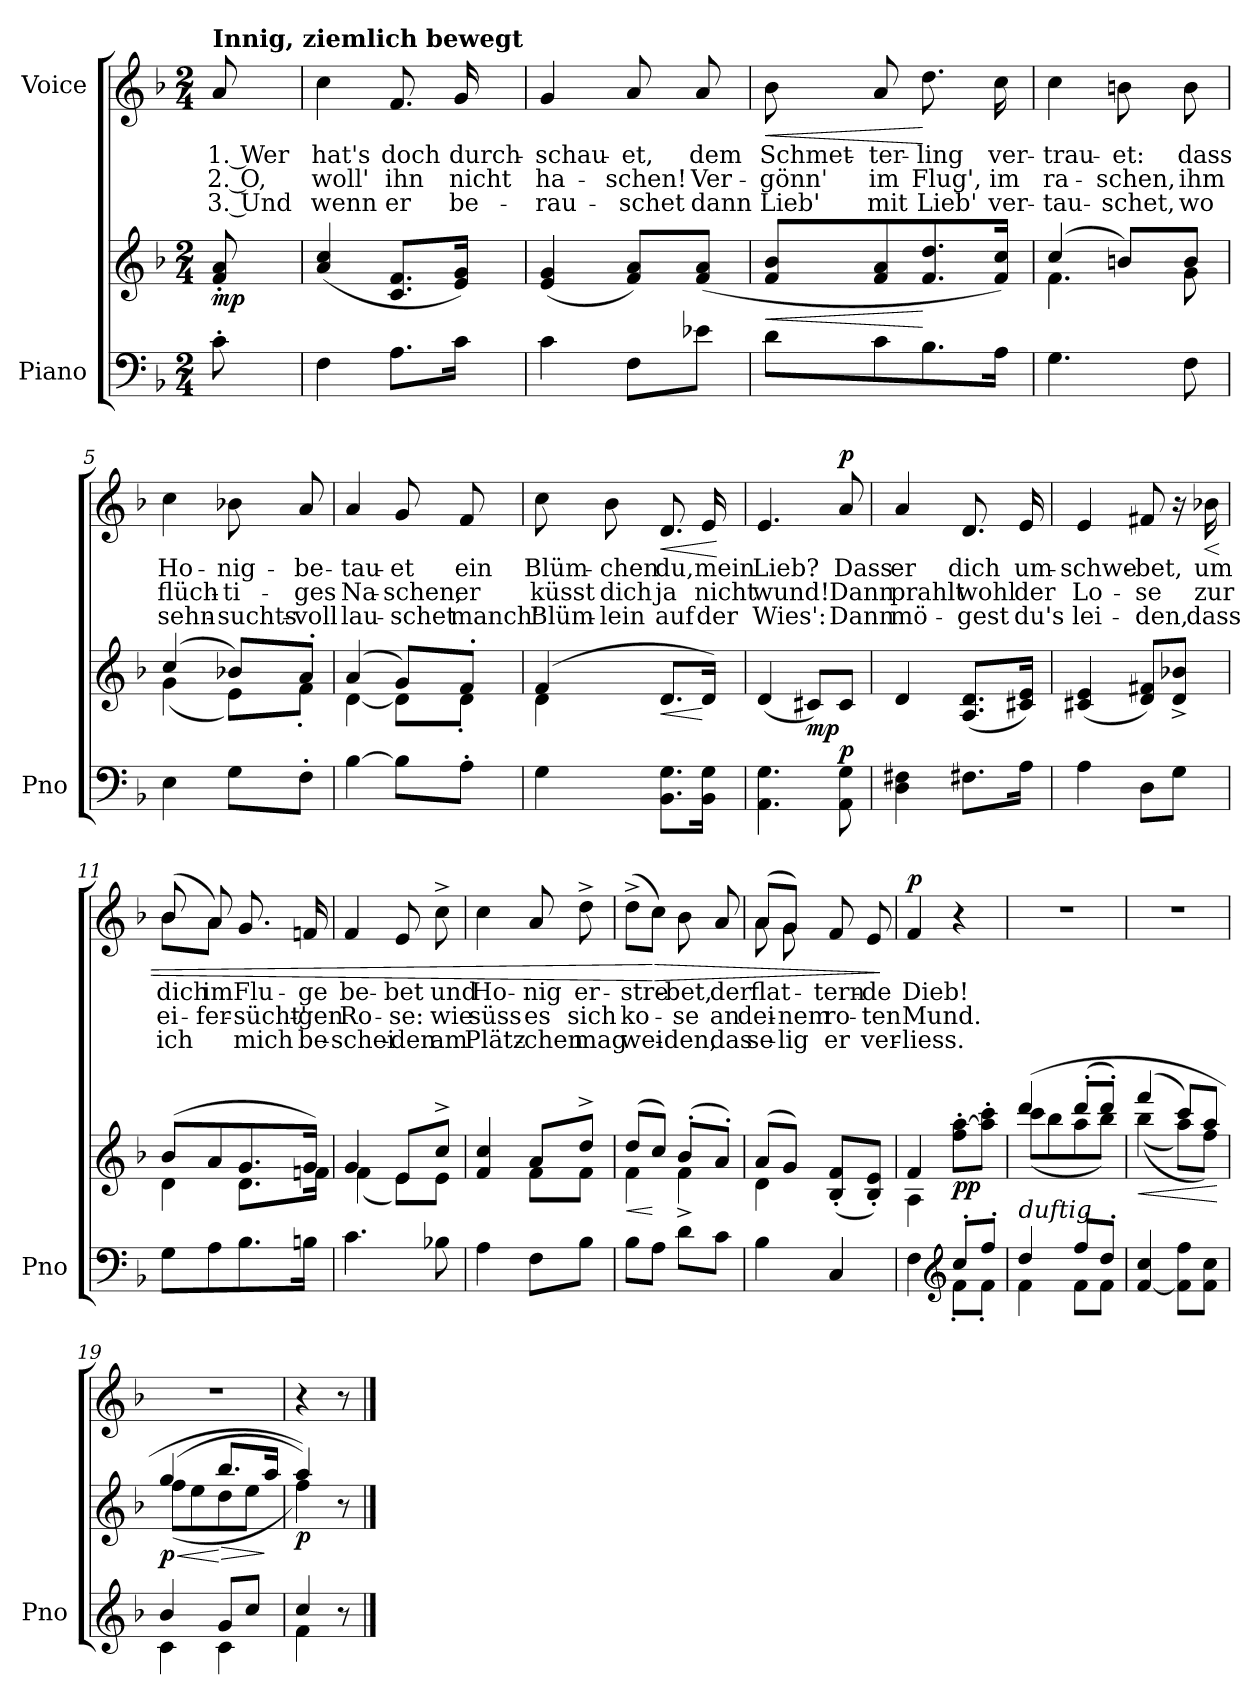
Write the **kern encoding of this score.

**kern	**kern	**dynam	**kern	**text	**text	**text	**dynam
*part2	*part2	*part2	*part1	*part1	*part1	*part1	*part1
*staff3	*staff2	*staff2/3	*staff1	*staff1	*staff1	*staff1	*staff1
*I"Piano	*	*	*I"Voice	*	*	*	*
*I'Pno	*	*	*	*	*	*	*
*clefF4	*clefG2	*	*clefG2	*	*	*	*
*k[b-]	*k[b-]	*	*k[b-]	*	*	*	*
*M2/4	*M2/4	*	*M2/4	*	*	*	*
=	=	=	=	=	=	=	=
!	!	!	!LO:TX:a:B:t=Innig, ziemlich bewegt	!	!	!	!
!	!	!LO:DY:b	!	!LO:LY:b	!LO:LY:b	!LO:LY:b	!
8c'\	8f/' 8a/'	mp	8a/	1. Wer	2. O,	3. Und	.
=1	=1	=1	=1	=1	=1	=1	=1
!	!	!	!	!LO:LY:b	!LO:LY:b	!LO:LY:b	!
4F\	(4a/ 4cc/	.	4cc\	hat's	woll'	wenn	.
!	!	!	!	!LO:LY:b	!LO:LY:b	!LO:LY:b	!
8.A\L	8.c/ 8.f/L	.	8.f/	doch	ihn	er	.
!	!	!	!	!LO:LY:b	!LO:LY:b	!LO:LY:b	!
16c\Jk	16e/ 16g/Jk)	.	16g/	durch-	nicht	be-	.
=2	=2	=2	=2	=2	=2	=2	=2
!	!	!	!	!LO:LY:b	!LO:LY:b	!LO:LY:b	!
4c\	(4e/ 4g/	.	4g/	-schau-	ha-	-rau-	.
!	!	!	!	!LO:LY:b	!LO:LY:b	!LO:LY:b	!
8F\L	8f/ 8a/L)	.	8a/	-et,	-schen!	-schet	.
!	!	!	!	!LO:LY:b	!LO:LY:b	!LO:LY:b	!
8e-X\J	(>8f/ 8a/J	.	8a/	dem	Ver-	dann	.
!!LO:LB:g=z
=3	=3	=3	=3	=3	=3	=3	=3
!	!	!LO:HP:b	!	!LO:LY:b	!LO:LY:b	!LO:LY:b	!LO:HP:b
8d\L	8f/ 8b-/L	<	8b-\	Schmet-	-gönn'	Lieb'	<
!	!	!	!	!LO:LY:b	!LO:LY:b	!LO:LY:b	!
8c\	8f/ 8a/	.	8a/	-ter-	im	mit	.
!	!	!	!	!LO:LY:b	!LO:LY:b	!LO:LY:b	!
8.B-\	8.f/ 8.dd/	[	8.dd\	-ling	Flug',	Lieb'	[
!	!	!	!	!LO:LY:b	!LO:LY:b	!LO:LY:b	!
16A\Jk	16f/ 16cc/Jk)	.	16cc\	ver-	im	ver-	.
=4	=4	=4	=4	=4	=4	=4	=4
*	*^	*	*	*	*	*	*
!	!	!	!	!	!LO:LY:b	!LO:LY:b	!LO:LY:b	!
4.G\	(4cc/	4.f\	.	4cc\	-trau-	ra-	-tau-	.
!	!	!	!	!	!LO:LY:b	!LO:LY:b	!LO:LY:b	!
.	8bn/L)	.	.	8bn\	-et:	-schen,	-schet,	.
!	!	!	!	!	!LO:LY:b	!LO:LY:b	!LO:LY:b	!
8F\	8b/J	8g\	.	8b\	dass	ihm	wo	.
=5	=5	=5	=5	=5	=5	=5	=5	=5
!	!	!	!	!	!LO:LY:b	!LO:LY:b	!LO:LY:b	!
4E\	(4cc/	(4g\	.	4cc\	Ho-	flüch-	sehn-	.
!	!	!	!	!	!LO:LY:b	!LO:LY:b	!LO:LY:b	!
8G\L	8b-X/L)	8e\L)	.	8b-X\	-nig-	-ti-	-suchts-	.
!	!	!	!	!	!LO:LY:b	!LO:LY:b	!LO:LY:b	!
8F'\J	8a'/J	8f'\J	.	8a/	-be-	-ges	-voll	.
!!LO:LB:g=z
=6	=6	=6	=6	=6	=6	=6	=6	=6
!	!	!	!	!	!LO:LY:b	!LO:LY:b	!LO:LY:b	!
[4B-\	(4a/	[4d\	.	4a/	-tau-	Na-	lau-	.
!	!	!	!	!	!LO:LY:b	!LO:LY:b	!LO:LY:b	!
8B-\L]	8g/L)	8d\L]	.	8g/	-et	-schen,	-schet	.
!	!	!	!	!	!LO:LY:b	!LO:LY:b	!LO:LY:b	!
8A'\J	8f'/J	8d'\J	.	8f/	ein	er	manch'	.
=7	=7	=7	=7	=7	=7	=7	=7	=7
!	!	!	!	!	!LO:LY:b	!LO:LY:b	!LO:LY:b	!
4G\	(4f/	4d\	.	8cc\	Blüm-	küsst	Blüm-	.
!	!	!	!	!	!LO:LY:b	!LO:LY:b	!LO:LY:b	!
.	.	.	.	8b-\	-chen	dich	-lein	.
!	!	!	!LO:HP:b	!	!LO:LY:b	!LO:LY:b	!LO:LY:b	!LO:HP:b
8.BB-\ 8.G\L	8.d/L	4ryy	<	8.d/	du,	ja	auf	<
!	!	!	!	!	!LO:LY:b	!LO:LY:b	!LO:LY:b	!
16BB-\ 16G\Jk	16d/Jk)	.	[	16e/	mein	nicht	der	.
*	*v	*v	*	*	*	*	*	*
.	.	.	.	.	.	.	[
=8	=8	=8	=8	=8	=8	=8	=8
!	!	!	!	!LO:LY:b	!LO:LY:b	!LO:LY:b	!
4.AA\ 4.G\	(4d/	.	4.e/	Lieb?	wund!	Wies':	.
!	!	!LO:DY:b	!	!	!	!	!
.	8c#X/L)	mp	.	.	.	.	.
!	!	!LO:DY:b	!	!LO:LY:b	!LO:LY:b	!LO:LY:b	!LO:DY:a
8AA\ 8G\	8c#/J	p	8a/	Dass	Dann	Dann	p
!!LO:PB:g=z
=9	=9	=9	=9	=9	=9	=9	=9
!	!	!	!	!LO:LY:b	!LO:LY:b	!LO:LY:b	!
4D\ 4F#X\	4d/	.	4a/	er	prahlt	mö-	.
!	!	!	!	!LO:LY:b	!LO:LY:b	!LO:LY:b	!
8.F#X\L	(8.A/ 8.d/L	.	8.d/	dich	wohl	-gest	.
!	!	!	!	!LO:LY:b	!LO:LY:b	!LO:LY:b	!
16A\Jk	16c#X/ 16e/Jk)	.	16e/	um-	der	du's	.
=10	=10	=10	=10	=10	=10	=10	=10
!	!	!	!	!LO:LY:b	!LO:LY:b	!LO:LY:b	!
4A\	(4c#X/ 4e/	.	4e/	-schwe-	Lo-	lei-	.
!	!	!	!	!LO:LY:b	!LO:LY:b	!LO:LY:b	!
8D\L	8d/ 8f#X/L)	.	8f#X/	-bet,	-se	-den,	.
8G\J	8d/^ 8b-X/^J	.	16r	.	.	.	.
!	!	!	!	!LO:LY:b	!LO:LY:b	!LO:LY:b	!LO:HP:b
.	.	.	16b-X\	um	zur	dass	<
=11	=11	=11	=11	=11	=11	=11	=11
*	*^	*	*	*	*	*	*
!	!	!	!	!	!LO:LY:b	!LO:LY:b	!LO:LY:b	!
*	*	*	*	*^	*	*	*	*
8G\L	(8b-/L	4d\	.	(8b-/	8b-\L	dich	ei-	ich	.
!	!	!	!	!	!	!LO:LY:b	!LO:LY:b	!	!
8A\	8a/	.	.	8a/)	8a\J	im	-fer-	.	.
!	!	!	!	!	!	!LO:LY:b	!LO:LY:b	!LO:LY:b	!
8.B-\	8.g/	8.d\L	.	8.g/	4rgyy	Flu-	-sücht'-	mich	.
!	!	!	!	!	!	!LO:LY:b	!LO:LY:b	!LO:LY:b	!
16Bn\Jk	16g/Jk)	16fn\Jk	.	16fn/	.	-ge	-gen	be-	.
*	*	*	*	*v	*v	*	*	*	*
!!LO:LB:g=z
=12	=12	=12	=12	=12	=12	=12	=12	=12
!	!	!	!	!	!LO:LY:b	!LO:LY:b	!LO:LY:b	!
4.c\	4g/	(4f\	.	4f/	be-	Ro-	-schei-	.
!	!	!	!	!	!LO:LY:b	!LO:LY:b	!LO:LY:b	!
.	8e/L	8e\L)	.	8e/	-bet	-se:	-den	.
!	!	!	!	!	!LO:LY:b	!LO:LY:b	!LO:LY:b	!
8B-X\	8cc^/J	8e\J	.	8cc^\	und	wie	am	.
=13	=13	=13	=13	=13	=13	=13	=13	=13
!	!	!	!	!	!LO:LY:b	!LO:LY:b	!LO:LY:b	!
4A\	4f/ 4cc/	4ryy	.	4cc\	Ho-	süss	Plätz-	.
!	!	!	!	!	!LO:LY:b	!LO:LY:b	!LO:LY:b	!
8F\L	8a/L	8f\L	.	8a/	-nig	es	-chen	.
!	!	!	!	!	!LO:LY:b	!LO:LY:b	!LO:LY:b	!
8B-\J	8dd^/J	8f\J	.	8dd^\	er-	sich	mag	.
=14	=14	=14	=14	=14	=14	=14	=14	=14
!	!	!	!LO:HP:b	!	!LO:LY:b	!LO:LY:b	!LO:LY:b	!
8B-\L	(8dd/L	4f\	<	(8dd^\L	-stre-	ko-	wei-	.
!	!	!	!	!	!	!	!	!LO:HP:n=1:b
8A\J	8cc/J)	.	[	8cc\J)	.	.	.	[ >
!	!	!	!	!	!LO:LY:b	!LO:LY:b	!LO:LY:b	!
8d\L	(8b-'/L	4f^\	.	8b-\	-bet,	-se	-den,	.
!	!	!	!	!	!LO:LY:b	!LO:LY:b	!LO:LY:b	!
8c\J	8a'/J)	.	.	8a/	der	an	das	.
!!LO:LB:g=z
=15	=15	=15	=15	=15	=15	=15	=15	=15
!	!	!	!	!	!LO:LY:b	!LO:LY:b	!LO:LY:b	!
*	*	*	*	*^	*	*	*	*
4B-\	(8a/L	4d\	.	(>8a/L	8a\	flat-	dei-	se-	.
!	!	!	!	!	!	!	!LO:LY:b	!LO:LY:b	!
.	8g/J)	.	.	8g/J)	8g\	.	-nem	-lig	.
!	!	!	!	!	!	!LO:LY:b	!LO:LY:b	!LO:LY:b	!
4C/	(8B-/' 8f/'L	4ryy	.	8f/	4reyy	-tern-	ro-	er	.
!	!	!	!	!	!	!LO:LY:b	!LO:LY:b	!LO:LY:b	!
.	8B-/' 8e/'J)	.	.	8e/	.	-de	-ten	ver-	.
*	*v	*v	*	*	*	*	*	*	*
*	*	*	*v	*v	*	*	*	*
.	.	.	.	.	.	.	]
=16	=16	=16	=16	=16	=16	=16	=16
*^	*^	*	*	*	*	*	*
!	!	!	!	!	!	!LO:LY:b	!LO:LY:b	!LO:LY:b	!LO:DY:a
4F\	4ryy	4f/	4A\	.	4f/	Dieb!	Mund.	-liess.	p
*clefG2	*	*	*	*	*	*	*	*	*
!	!	!	!	!LO:DY:b	!	!	!	!	!
8cc'/L	8f'\L	8ff\' [8aa\'L	4ryy	pp	4r	.	.	.	.
8ff'/J	8f'\J	8aa\]' 8ccc\'J	.	.	.	.	.	.	.
=17	=17	=17	=17	=17	=17	=17	=17	=17	=17
!LO:TX:a:i:t=duftig	!	!	!	!	!	!	!	!	!
4dd/	4f\	(4ddd/	(8ccc\L	.	2r	.	.	.	.
.	.	.	8bb-\	.	.	.	.	.	.
8ff'/L	8f\L	(8ddd'/L	8aa\	.	.	.	.	.	.
8dd'/J	8f\J	8ddd'/J)	8bb-\J)	.	.	.	.	.	.
!!LO:LB:g=z
=18	=18	=18	=18	=18	=18	=18	=18	=18	=18
!	!	!	!	!LO:HP:b	!	!	!	!	!
*v	*v	*	*	*	*	*	*	*	*
[4f/ 4cc/	(4fff/	((4bb-\	<	2r	.	.	.	.
8f\] 8ff\L	8ccc/L)	8aa\L)	.	.	.	.	.	.
8f\ 8cc\J	8aa/J	8ff\J)	.	.	.	.	.	.
*	*v	*v	*	*	*	*	*	*
.	.	[	.	.	.	.	.
=19	=19	=19	=19	=19	=19	=19	=19
*^	*	*	*	*	*	*	*
!	!	!	!LO:HP:b	!	!	!	!	!
*	*	*^	*	*	*	*	*	*
!	!	!	!	!LO:DY:n=1:b	!	!	!	!	!
4b-/	4c\	(4gg/	(8ff\L	< p	2r	.	.	.	.
.	.	.	8ee\	.	.	.	.	.	.
!	!	!	!	!LO:HP:n=1:b	!	!	!	!	!
8g/L	4c\	8.bb-/L	8dd\	[ >	.	.	.	.	.
8cc/J	.	.	8ee\J	.	.	.	.	.	.
.	.	16aa/Jk	.	]	.	.	.	.	.
=20	=20	=20	=20	=20	=20	=20	=20	=20	=20
!	!	!	!	!LO:DY:b	!	!	!	!	!
4cc/	4f\	4aa/))	4ff\)	p	4r	.	.	.	.
8r	8ryy	8r	8ryy	.	8r	.	.	.	.
*v	*v	*	*	*	*	*	*	*	*
*	*v	*v	*	*	*	*	*	*
==	==	==	==	==	==	==	==
*-	*-	*-	*-	*-	*-	*-	*-
